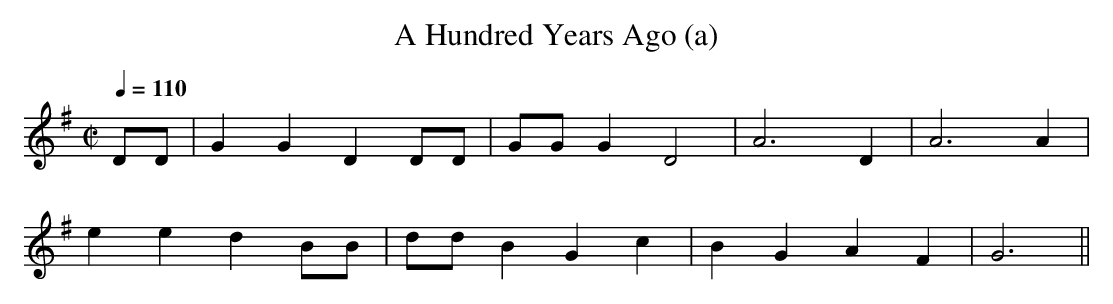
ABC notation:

X:1
T:A Hundred Years Ago (a)
M:C|
L:1/8
Q:1/4=110
K:G
DD|\
G2G2 D2DD|GGG2 D4|A6 D2|A6 A2|
e2e2 d2BB|ddB2 G2c2|B2G2 A2F2|G6||
